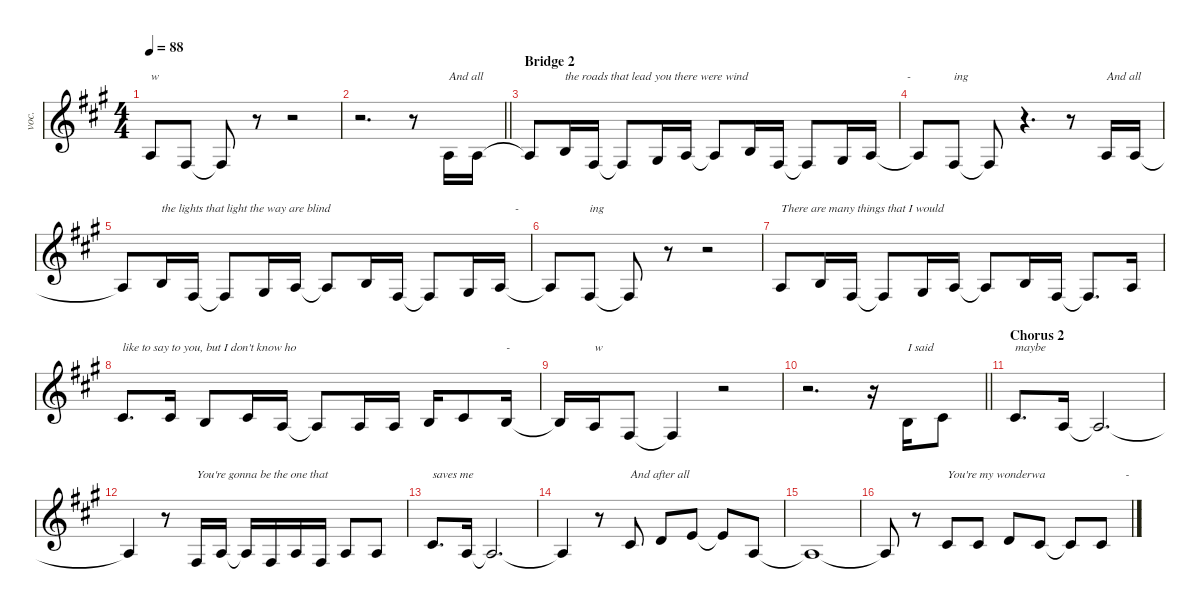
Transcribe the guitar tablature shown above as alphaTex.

\defaultSystemsLayout 4
\hideDynamics
\bracketExtendMode nobrackets
\otherSystemsTrackNameOrientation horizontal
\track ("Lead Vocals" "voc.") {defaultSystemsLayout 4 instrument tenorsax}
\staff {score}
\tuning (E4 B3 G3 D3 A2 E2)
\ts (4 4)
\tempo 88
\clef g2
\ks f#minor
2.3{t acc forcenatural}.8{txt "w" dy f beam Up} 4.4{acc #}.8{beam Up} 4.4{t acc #}.8{beam Up} r.8{beam Up} r.2{beam Up} |
\barLineRight lightlight
r.2{d beam Down} r.8{beam Down} 2.3{acc forcenatural}.16{txt "And all" beam Up} 2.3{acc forcenatural}.16{beam Up} |
\section ("" "Bridge 2")
2.3{t acc forcenatural}.8{beam Up} 4.3{acc forcenatural}.16{txt "the roads that lead you there were wind" beam Up} 4.4{acc #}.16{beam Up} 4.4{t acc #}.8{beam Up} 1.3{acc #}.16{beam Up} 2.3{acc forcenatural}.16{beam Up} 2.3{t acc forcenatural}.8{beam Up} 4.3{acc forcenatural}.16{beam Up} 4.4{acc #}.16{beam Up} 4.4{t acc #}.8{beam Up} 1.3{acc #}.16{beam Up} 2.3{acc forcenatural}.16{txt "            -" beam Up} |
2.3{t acc forcenatural}.8{beam Up} 4.4{acc #}.8{txt "ing" beam Up} 4.4{t acc #}.8{beam Up} r.4{d beam Up} r.8{beam Up} 2.3{acc forcenatural}.16{txt "And all" beam Up} 2.3{acc forcenatural}.16{beam Up} |
2.3{t acc forcenatural}.8{beam Up} 4.3{acc forcenatural}.16{txt "the lights that light the way are blind" beam Up} 4.4{acc #}.16{beam Up} 4.4{t acc #}.8{beam Up} 1.3{acc #}.16{beam Up} 2.3{acc forcenatural}.16{beam Up} 2.3{t acc forcenatural}.8{beam Up} 4.3{acc forcenatural}.16{beam Up} 4.4{acc #}.16{beam Up} 4.4{t acc #}.8{beam Up} 1.3{acc #}.16{beam Up} 2.3{acc forcenatural}.16{txt "     -" beam Up} |
2.3{t acc forcenatural}.8{beam Up} 4.4{acc #}.8{txt "ing" beam Up} 4.4{t acc #}.8{beam Up} r.8{beam Up} r.2{beam Up} |
2.3{acc forcenatural}.8{txt "There are many things that I would" beam Up} 4.3{acc forcenatural}.16{beam Up} 4.4{acc #}.16{beam Up} 4.4{t acc #}.8{beam Up} 1.3{acc #}.16{beam Up} 2.3{acc forcenatural}.16{beam Up} 2.3{t acc forcenatural}.8{beam Up} 4.3{acc forcenatural}.16{beam Up} 4.4{acc #}.16{beam Up} 4.4{t acc #}.8{d beam Up} 2.3{acc forcenatural}.16{beam Up} |
2.2{acc #}.8{d txt "like to say to you, but I don't know ho" beam Up} 2.2{acc #}.16{beam Up} 4.3{acc forcenatural}.8{beam Up} 2.2{acc #}.16{beam Up} 2.3{acc forcenatural}.16{beam Up} 2.3{t acc forcenatural}.8{beam Up} 2.3{acc forcenatural}.16{beam Up} 2.3{acc forcenatural}.16{beam Up} 4.3{acc forcenatural}.16{beam Up} 2.2{acc #}.8{beam Up} 4.3{acc forcenatural}.16{txt "-" beam Up} |
4.3{t acc forcenatural}.16{beam Up} 2.3{acc forcenatural}.16{txt "w" beam Up} 4.4{acc #}.8{beam Up} 4.4{t acc #}.4{beam Up} r.2{beam Up} |
\barLineRight lightlight
r.2{d beam Down} r.16{beam Down} 0.2{acc forcenatural}.16{txt "I said" beam Up} 2.2{acc #}.8{beam Up} |
\section ("" "Chorus 2")
2.2{acc #}.8{d txt "maybe" beam Up} 2.3{acc forcenatural}.16{beam Up} 2.3{t acc forcenatural}.2{d beam Up} |
2.3{t acc forcenatural}.4{beam Up} r.8{beam Up} 4.4{acc #}.16{txt "You're gonna be the one that" beam Up} 2.3{acc forcenatural}.16{beam Up} 2.3{t acc forcenatural}.16{beam Up} 4.4{acc #}.16{beam Up} 2.3{acc forcenatural}.16{beam Up} 4.4{acc #}.16{beam Up} 2.3{acc forcenatural}.8{beam Up} 2.3{acc forcenatural}.8{beam Up} |
2.2{acc #}.8{d txt "saves me" beam Up} 2.3{acc forcenatural}.16{beam Up} 2.3{t acc forcenatural}.2{d beam Up} |
2.3{t acc forcenatural}.4{beam Up} r.8{beam Up} 2.2{acc #}.8{txt "And after all" beam Up} 3.2{acc forcenatural}.8{beam Up} 0.1{acc forcenatural}.8{beam Up} 0.1{t acc forcenatural}.8{beam Up} 2.3{acc forcenatural}.8{beam Up} |
2.3{t acc forcenatural}.1{beam Up} |
2.3{t acc forcenatural}.8{beam Up} r.8{beam Up} 2.2{acc #}.8{txt "You're my wonderwa" beam Up} 2.2{acc #}.8{beam Up} 3.2{acc forcenatural}.8{beam Up} 2.2{acc #}.8{beam Up} 2.2{t acc #}.8{beam Up} 2.2{acc #}.8{txt "        -" beam Up}
